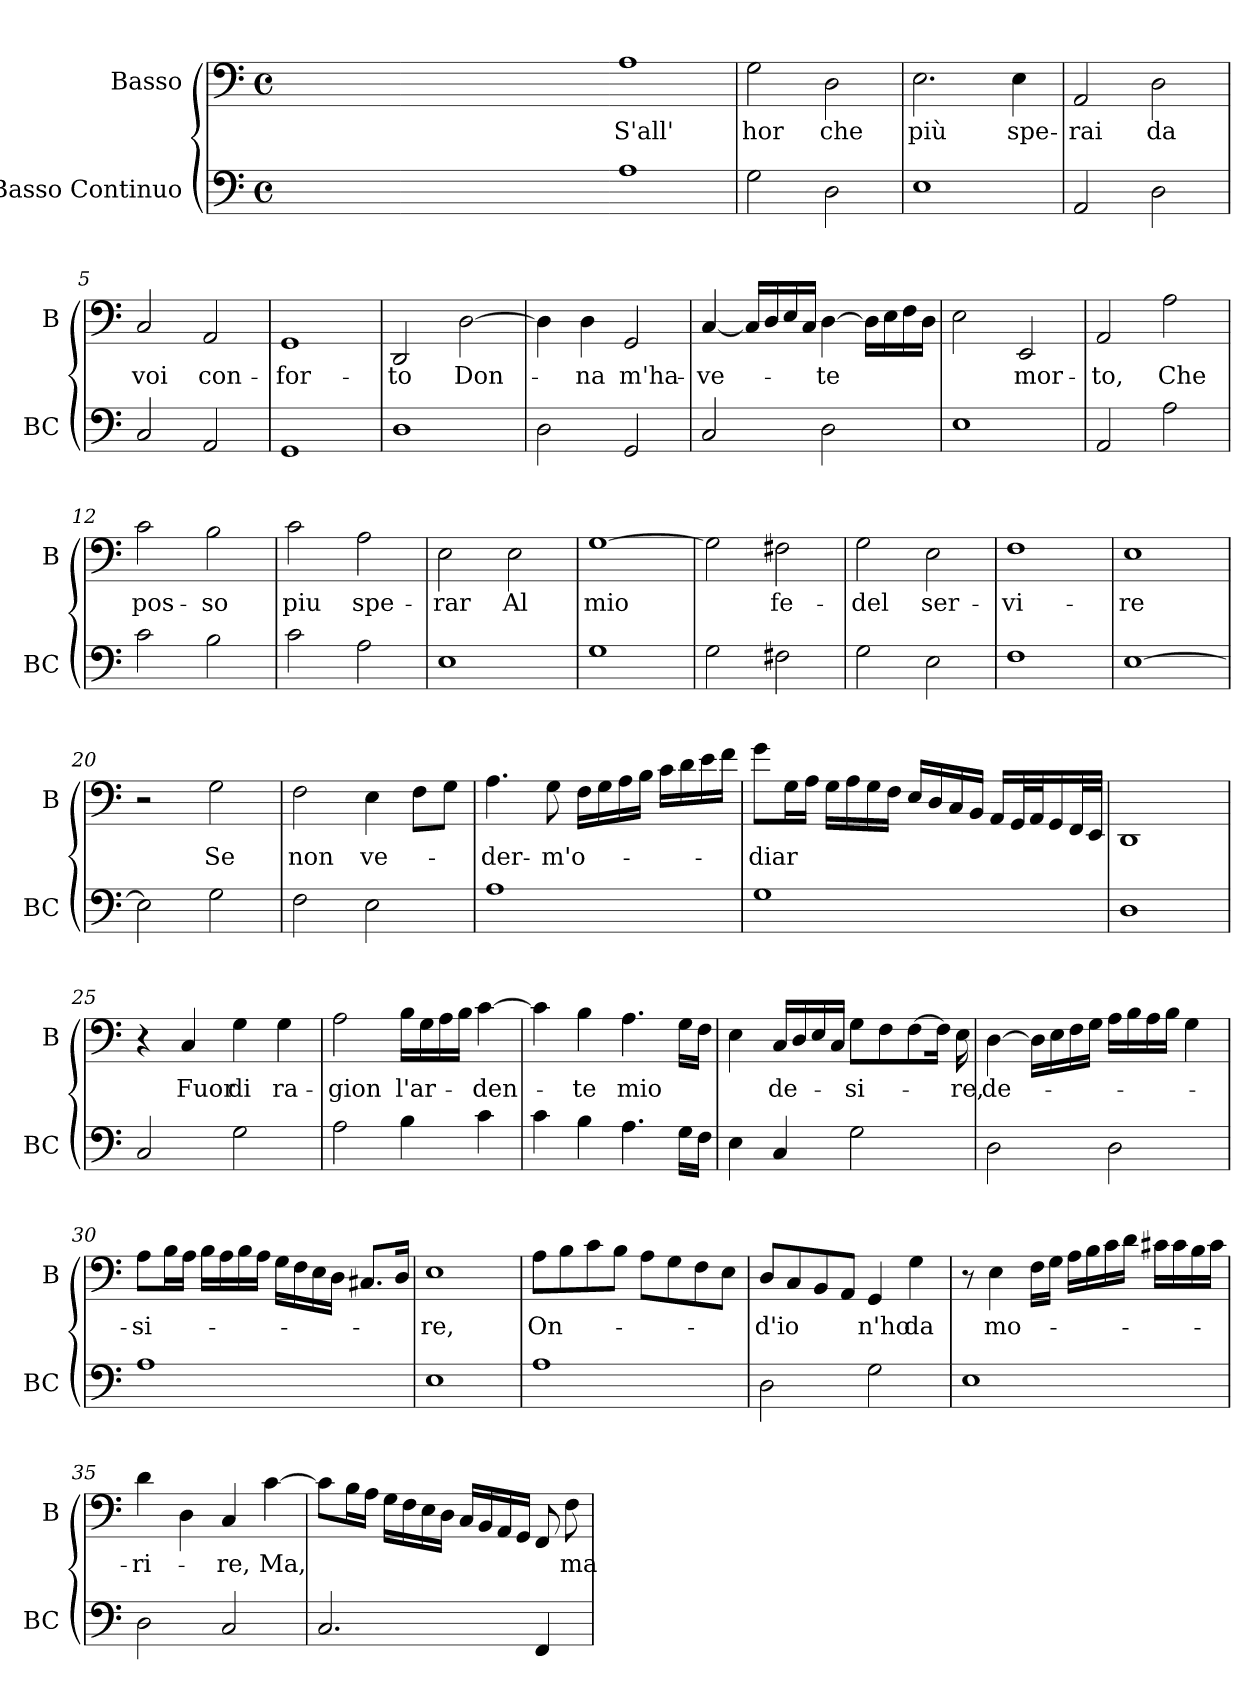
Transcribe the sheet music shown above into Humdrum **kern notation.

**kern	**kern	**text
*part2	*part1	*part1
*staff2	*staff1	*staff1
*I"Basso Continuo	*I"Basso	*
*I'BC	*I'B	*
*clefF4	*clefF4	*
*k[]	*k[]	*
*C:	*C:	*
*M4/4	*M4/4	*
*met(c)	*met(c)	*
=	=	=
1ryy	1ryy	.
=1X-	=1X-	=1X-
4ryy	4ryy	.
4ryy	4ryy	.
4ryy	4ryy	.
4ryy	4ryy	.
=1-	=1-	=1-
!	!	!LO:LY:b
1A	1A	S'all'
=2	=2	=2
!	!	!LO:LY:b
2G\	2G\	hor
!	!	!LO:LY:b
2D\	2D\	che
=3	=3	=3
!	!	!LO:LY:b
1E	2.E\	più
!	!	!LO:LY:b
.	4E\	spe-
=4	=4	=4
!	!	!LO:LY:b
2AA/	2AA/	-rai
!	!	!LO:LY:b
2D\	2D\	da
=5	=5	=5
!	!	!LO:LY:b
2C/	2C/	voi
!	!	!LO:LY:b
2AA/	2AA/	con-
=6	=6	=6
!	!	!LO:LY:b
1GG	1GG	-for-
!!LO:LB:g=z
=7	=7	=7
!	!	!LO:LY:b
1D	2DD/	-to
!	!	!LO:LY:b
.	[2D\	Don-
=8	=8	=8
2D\	4D\]	.
!	!	!LO:LY:b
.	4D\	-na
!	!	!LO:LY:b
2GG/	2GG/	m'ha-
=9	=9	=9
!	!	!LO:LY:b
2C/	[4C/	-ve-
.	16C/LL]	.
.	16D/	.
.	16E/	.
.	16C/JJ	.
!	!	!LO:LY:b
2D\	[4D\	-te
.	16D\LL]	.
.	16E\	.
.	16F\	.
.	16D\JJ	.
=10	=10	=10
1E	2E\	.
!	!	!LO:LY:b
.	2EE/	mor-
=11	=11	=11
!	!	!LO:LY:b
2AA/	2AA/	-to,
!	!	!LO:LY:b
2A\	2A\	Che
=12	=12	=12
!	!	!LO:LY:b
2c\	2c\	pos-
!	!	!LO:LY:b
2B\	2B\	-so
!!LO:LB:g=z
=13	=13	=13
!	!	!LO:LY:b
2c\	2c\	piu
!	!	!LO:LY:b
2A\	2A\	spe-
=14	=14	=14
!	!	!LO:LY:b
1E	2E\	-rar
!	!	!LO:LY:b
.	2E\	Al
=15	=15	=15
!	!	!LO:LY:b
1G	[1G	mio
=16	=16	=16
2G\	2G\]	.
!	!	!LO:LY:b
2F#X\	2F#X\	fe-
=17	=17	=17
!	!	!LO:LY:b
2G\	2G\	-del
!	!	!LO:LY:b
2E\	2E\	ser-
=18	=18	=18
!	!	!LO:LY:b
1F	1F	-vi-
=19	=19	=19
!	!	!LO:LY:b
[1E	1E	-re
!!LO:LB:g=z
=20	=20	=20
2E\]	2r	.
!	!	!LO:LY:b
2G\	2G\	Se
=21	=21	=21
!	!	!LO:LY:b
2F\	2F\	non
!	!	!LO:LY:b
2E\	4E\	ve-
.	8F\L	.
.	8G\J	.
=22	=22	=22
!	!	!LO:LY:b
1A	4.A\	-der-
!	!	!LO:LY:b
.	8G\	-m'o-
.	16F\LL	.
.	16G\	.
.	16A\	.
.	16B\JJ	.
.	16c\LL	.
.	16d\	.
.	16e\	.
.	16f\JJ	.
=23	=23	=23
!	!	!LO:LY:b
1G	8g\L	-diar
.	16G\L	.
.	16A\JJ	.
.	16G\LL	.
.	16A\	.
.	16G\	.
.	16F\JJ	.
.	16E/LL	.
.	16D/	.
.	16C/	.
.	16BB/JJ	.
.	16AA/LL	.
.	32GG/L	.
.	32AA/J	.
.	16GG/	.
.	32FF/L	.
.	32EE/JJJ	.
!!LO:LB:g=z
=24	=24	=24
1D	1DD	.
=25	=25	=25
2C/	4r	.
!	!	!LO:LY:b
.	4C/	Fuor
!	!	!LO:LY:b
2G\	4G\	di
!	!	!LO:LY:b
.	4G\	ra-
=26	=26	=26
!	!	!LO:LY:b
2A\	2A\	-gion
!	!	!LO:LY:b
4B\	16B\LL	l'ar-
.	16G\	.
.	16A\	.
.	16B\JJ	.
!	!	!LO:LY:b
4c\	[4c\	-den-
=27	=27	=27
4c\	4c\]	.
!	!	!LO:LY:b
4B\	4B\	-te
!	!	!LO:LY:b
4.A\	4.A\	mio
16G\LL	16G\LL	.
16F\JJ	16F\JJ	.
=28	=28	=28
4E\	4E\	.
!	!	!LO:LY:b
4C/	16C/LL	de-
.	16D/	.
.	16E/	.
.	16C/JJ	.
!	!	!LO:LY:b
2G\	8G\L	-si-
.	8F\	.
.	[8F\	.
.	16F\Jk]	.
!	!	!LO:LY:b
.	16E\	-re,
!!LO:PB:g=z
=29	=29	=29
!	!	!LO:LY:b
2D\	[4D\	de-
.	16D\LL]	.
.	16E\	.
.	16F\	.
.	16G\JJ	.
2D\	16A\LL	.
.	16B\	.
.	16A\	.
.	16B\JJ	.
.	4G\	.
=30	=30	=30
!	!	!LO:LY:b
1A	8A\L	-si-
.	16B\L	.
.	16A\JJ	.
.	16B\LL	.
.	16A\	.
.	16B\	.
.	16A\JJ	.
.	16G\LL	.
.	16F\	.
.	16E\	.
.	16D\JJ	.
.	8.C#X/L	.
.	16D/Jk	.
=31	=31	=31
!	!	!LO:LY:b
1E	1E	-re,
=32	=32	=32
!	!	!LO:LY:b
1A	8A\L	On-
.	8B\	.
.	8c\	.
.	8B\J	.
.	8A\L	.
.	8G\	.
.	8F\	.
.	8E\J	.
!!LO:LB:g=z
=33	=33	=33
!	!	!LO:LY:b
2D\	8D/L	-d'io
.	8C/	.
.	8BB/	.
.	8AA/J	.
!	!	!LO:LY:b
2G\	4GG/	n'ho
!	!	!LO:LY:b
.	4G\	da
=34	=34	=34
1E	8r	.
!	!	!LO:LY:b
.	4E\	mo-
.	16F\LL	.
.	16G\JJ	.
.	16A\LL	.
.	16B\	.
.	16c\	.
.	16d\JJ	.
.	16c#X\LL	.
.	16c#\	.
.	16B\	.
.	16c#\JJ	.
=35	=35	=35
!	!	!LO:LY:b
2D\	4d\	-ri-
.	4D\	.
!	!	!LO:LY:b
2C/	4C/	-re,
!	!	!LO:LY:b
.	[4c\	Ma,
=36	=36	=36
2.C/	8c\L]	.
.	16B\L	.
.	16A\JJ	.
.	16G\LL	.
.	16F\	.
.	16E\	.
.	16D\JJ	.
.	16C/LL	.
.	16BB/	.
.	16AA/	.
.	16GG/JJ	.
4FF/	8FF/	.
!	!	!LO:LY:b
.	8F\	ma
=	=	=
*-	*-	*-
